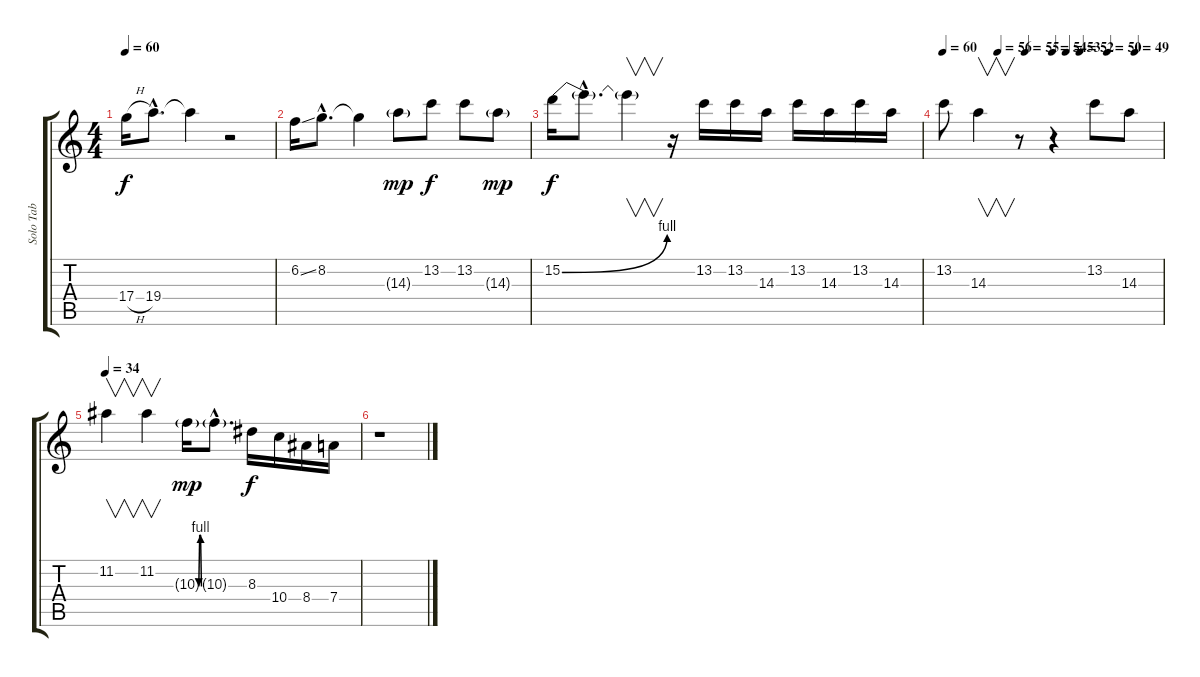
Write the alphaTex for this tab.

\track ("Solo Tab" "Solo Tab") {instrument distortionguitar}
\staff {score tabs}
\tuning (E4 B3 G3 D3 A2 E2) {hide}
\ts (4 4)
\tempo 60
\clef g2
\ks c
17.4{h}.16{dy f} 19.4{hac}.8{d} 19.4{t}.4 r.2 |
6.2{ss}.16 8.2{hac}.8{d} 8.2{t}.4 14.3{g}.8{dy mp} 13.2.8{dy f} 13.2.8 14.3{g}.8{dy mp} |
15.2{be (bend 0 0 60 4)}.16{dy f} 15.2{hac t}.8{d} 15.2{t}.4{v} r.16 13.2.16 13.2.16 14.3.16 13.2.16 14.3.16 13.2.16 14.3.16 |
\tempo 60
\tempo (56 0.25)
\tempo (55 0.375)
\tempo (54 0.5)
\tempo (53 0.5625)
\tempo (52 0.625)
\tempo (50 0.75)
\tempo (49 0.875)
13.2.8 14.3.4{v} r.8 r.4 13.2.8 14.3.8 |
\tempo 34
11.2.4{v} 11.2.4{v} 10.3{be (custom 0 0 15 4 30 4 45 0 60 0) g}.16{dy mp} 10.3{g hac}.8{d} 8.3.16{dy f} 10.4.16 8.4.16 7.4.16 |
r.1
